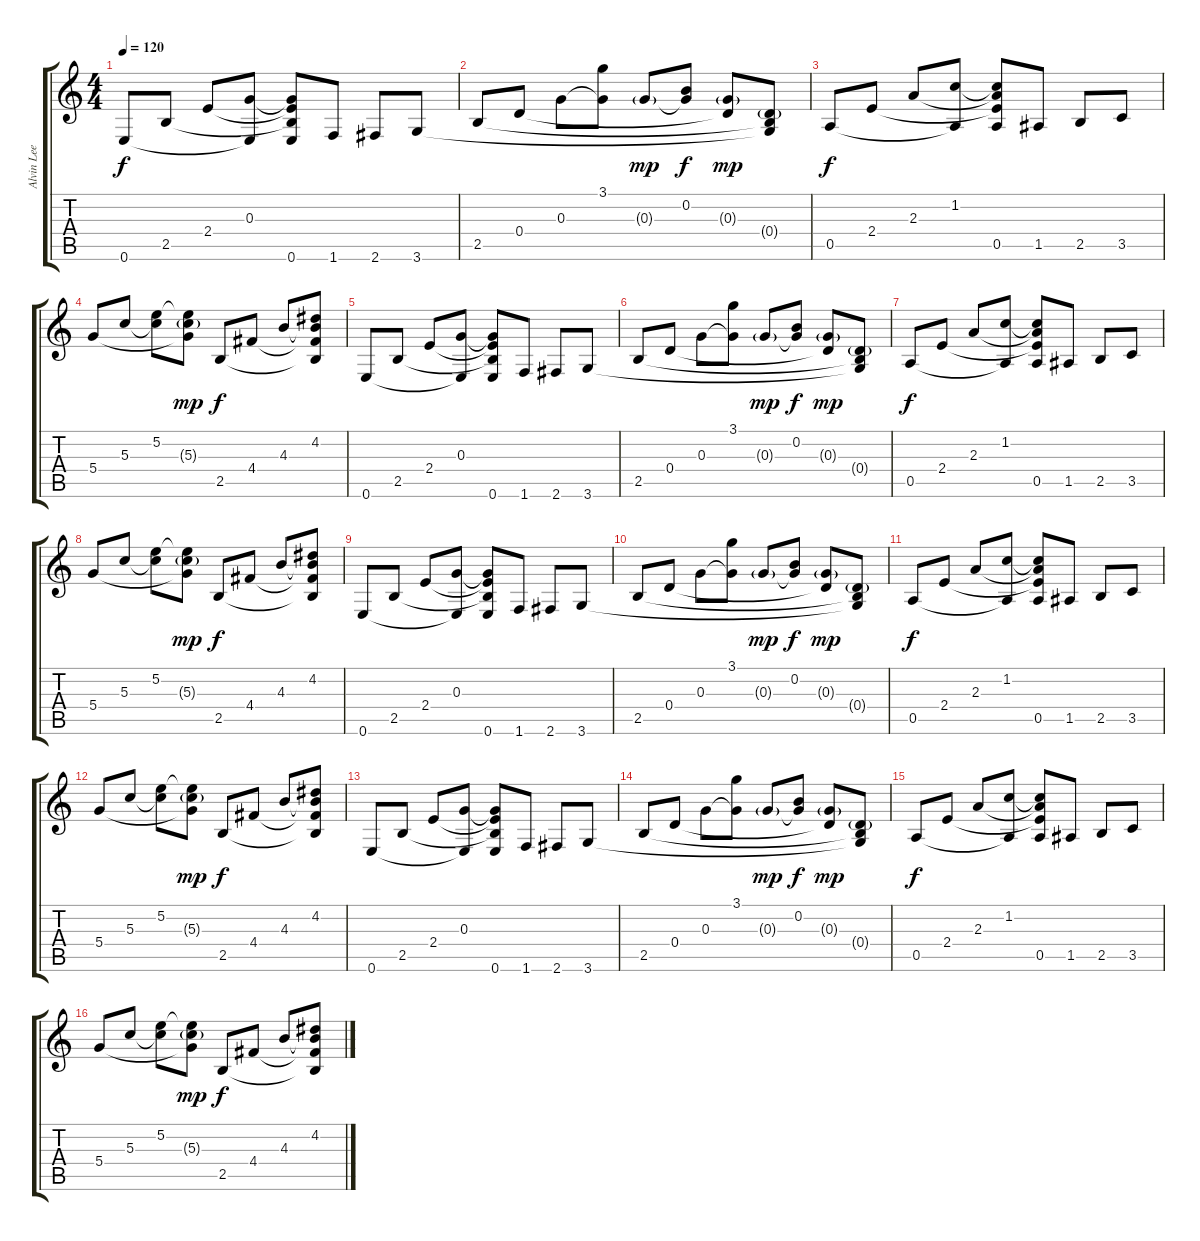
\track ("Alvin Lee (riff)" "Alvin Lee ") {instrument acousticguitarsteel}
\staff {score tabs}
\tuning (E4 B3 G3 D3 A2 E2) {hide}
\ts (4 4)
\tempo 120
\clef g2
\ks c
0.6.8{dy f} 2.5.8 2.4.8 (0.3 0.6{t}).8 (0.3{t} 2.4{t} 2.5{t} 0.6).8 1.6.8 2.6.8 3.6.8 |
2.5.8 0.4.8 0.3.8 (3.1 0.3{t}).8 0.3{g}.8{dy mp} (0.2 0.3{t}).8{dy f} (0.3{g} 0.4{t}).8{dy mp} (0.4{g} 2.5{t} 3.6{t}).8 |
0.5.8{dy f} 2.4.8 2.3.8 (1.2 0.5{t}).8 (1.2{t} 2.3{t} 2.4{t} 0.5).8 1.5.8 2.5.8 3.5.8 |
5.4.8 5.3.8 (5.2 5.3{t}).8 (5.2{t} 5.3{g} 5.4{t}).8{dy mp} 2.5.8{dy f} 4.4.8 4.3.8 (4.2 4.3{t} 4.4{t} 2.5{t}).8 |
0.6.8 2.5.8 2.4.8 (0.3 0.6{t}).8 (0.3{t} 2.4{t} 2.5{t} 0.6).8 1.6.8 2.6.8 3.6.8 |
2.5.8 0.4.8 0.3.8 (3.1 0.3{t}).8 0.3{g}.8{dy mp} (0.2 0.3{t}).8{dy f} (0.3{g} 0.4{t}).8{dy mp} (0.4{g} 2.5{t} 3.6{t}).8 |
0.5.8{dy f} 2.4.8 2.3.8 (1.2 0.5{t}).8 (1.2{t} 2.3{t} 2.4{t} 0.5).8 1.5.8 2.5.8 3.5.8 |
5.4.8 5.3.8 (5.2 5.3{t}).8 (5.2{t} 5.3{g} 5.4{t}).8{dy mp} 2.5.8{dy f} 4.4.8 4.3.8 (4.2 4.3{t} 4.4{t} 2.5{t}).8 |
0.6.8 2.5.8 2.4.8 (0.3 0.6{t}).8 (0.3{t} 2.4{t} 2.5{t} 0.6).8 1.6.8 2.6.8 3.6.8 |
2.5.8 0.4.8 0.3.8 (3.1 0.3{t}).8 0.3{g}.8{dy mp} (0.2 0.3{t}).8{dy f} (0.3{g} 0.4{t}).8{dy mp} (0.4{g} 2.5{t} 3.6{t}).8 |
0.5.8{dy f} 2.4.8 2.3.8 (1.2 0.5{t}).8 (1.2{t} 2.3{t} 2.4{t} 0.5).8 1.5.8 2.5.8 3.5.8 |
5.4.8 5.3.8 (5.2 5.3{t}).8 (5.2{t} 5.3{g} 5.4{t}).8{dy mp} 2.5.8{dy f} 4.4.8 4.3.8 (4.2 4.3{t} 4.4{t} 2.5{t}).8 |
0.6.8 2.5.8 2.4.8 (0.3 0.6{t}).8 (0.3{t} 2.4{t} 2.5{t} 0.6).8 1.6.8 2.6.8 3.6.8 |
2.5.8 0.4.8 0.3.8 (3.1 0.3{t}).8 0.3{g}.8{dy mp} (0.2 0.3{t}).8{dy f} (0.3{g} 0.4{t}).8{dy mp} (0.4{g} 2.5{t} 3.6{t}).8 |
0.5.8{dy f} 2.4.8 2.3.8 (1.2 0.5{t}).8 (1.2{t} 2.3{t} 2.4{t} 0.5).8 1.5.8 2.5.8 3.5.8 |
5.4.8 5.3.8 (5.2 5.3{t}).8 (5.2{t} 5.3{g} 5.4{t}).8{dy mp} 2.5.8{dy f} 4.4.8 4.3.8 (4.2 4.3{t} 4.4{t} 2.5{t}).8
